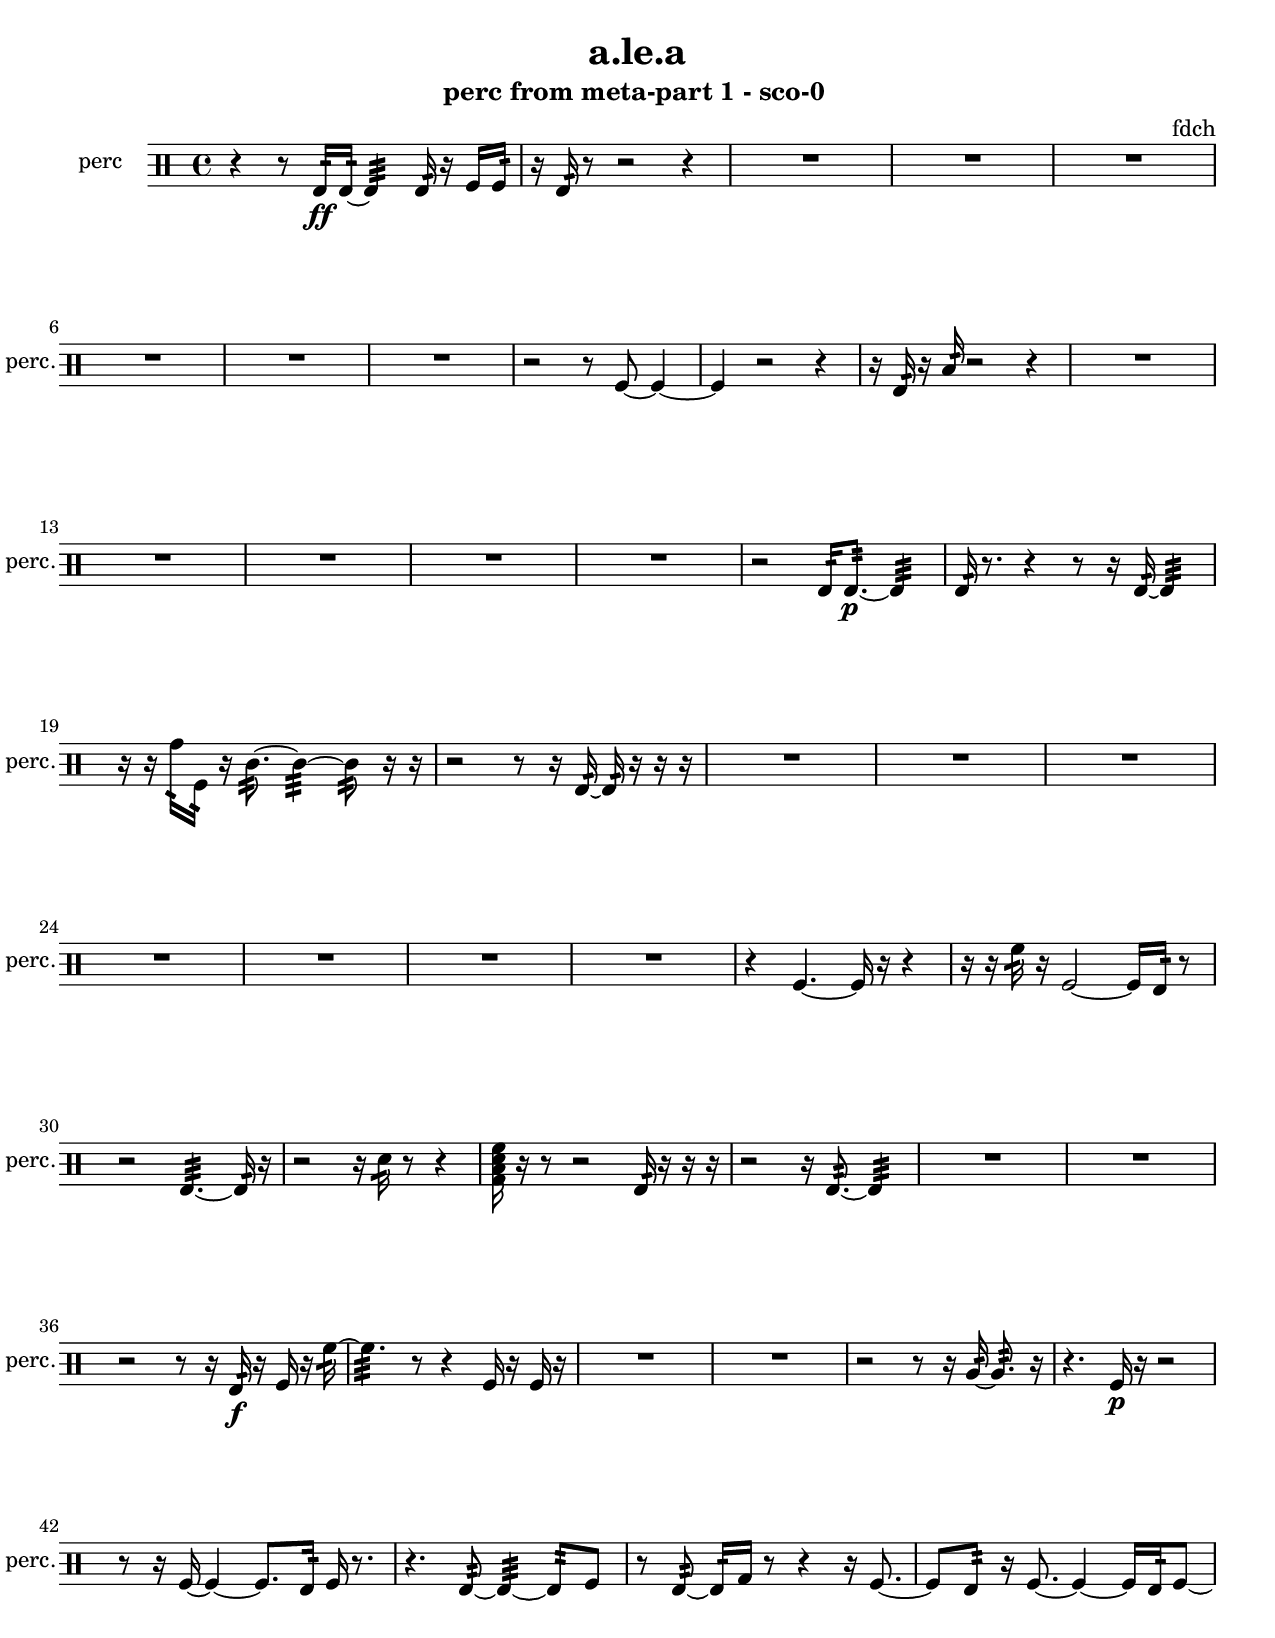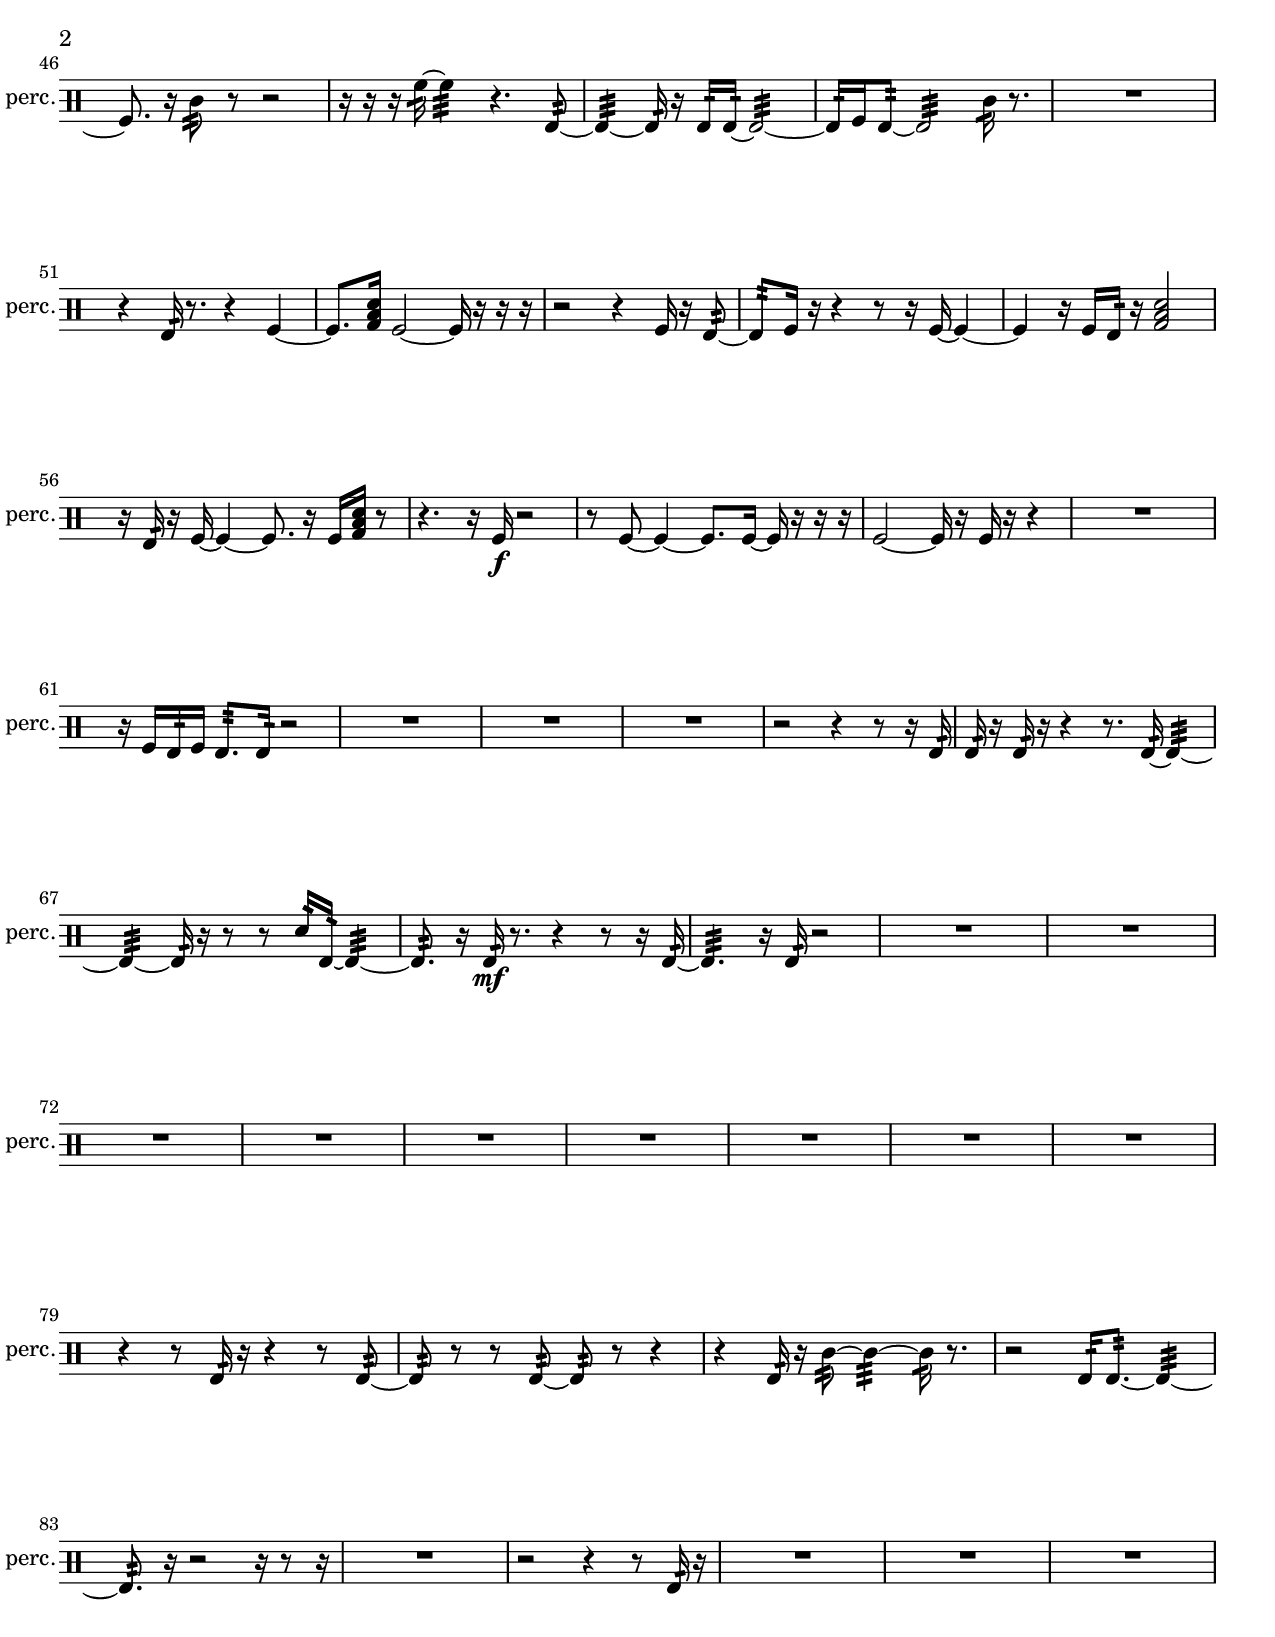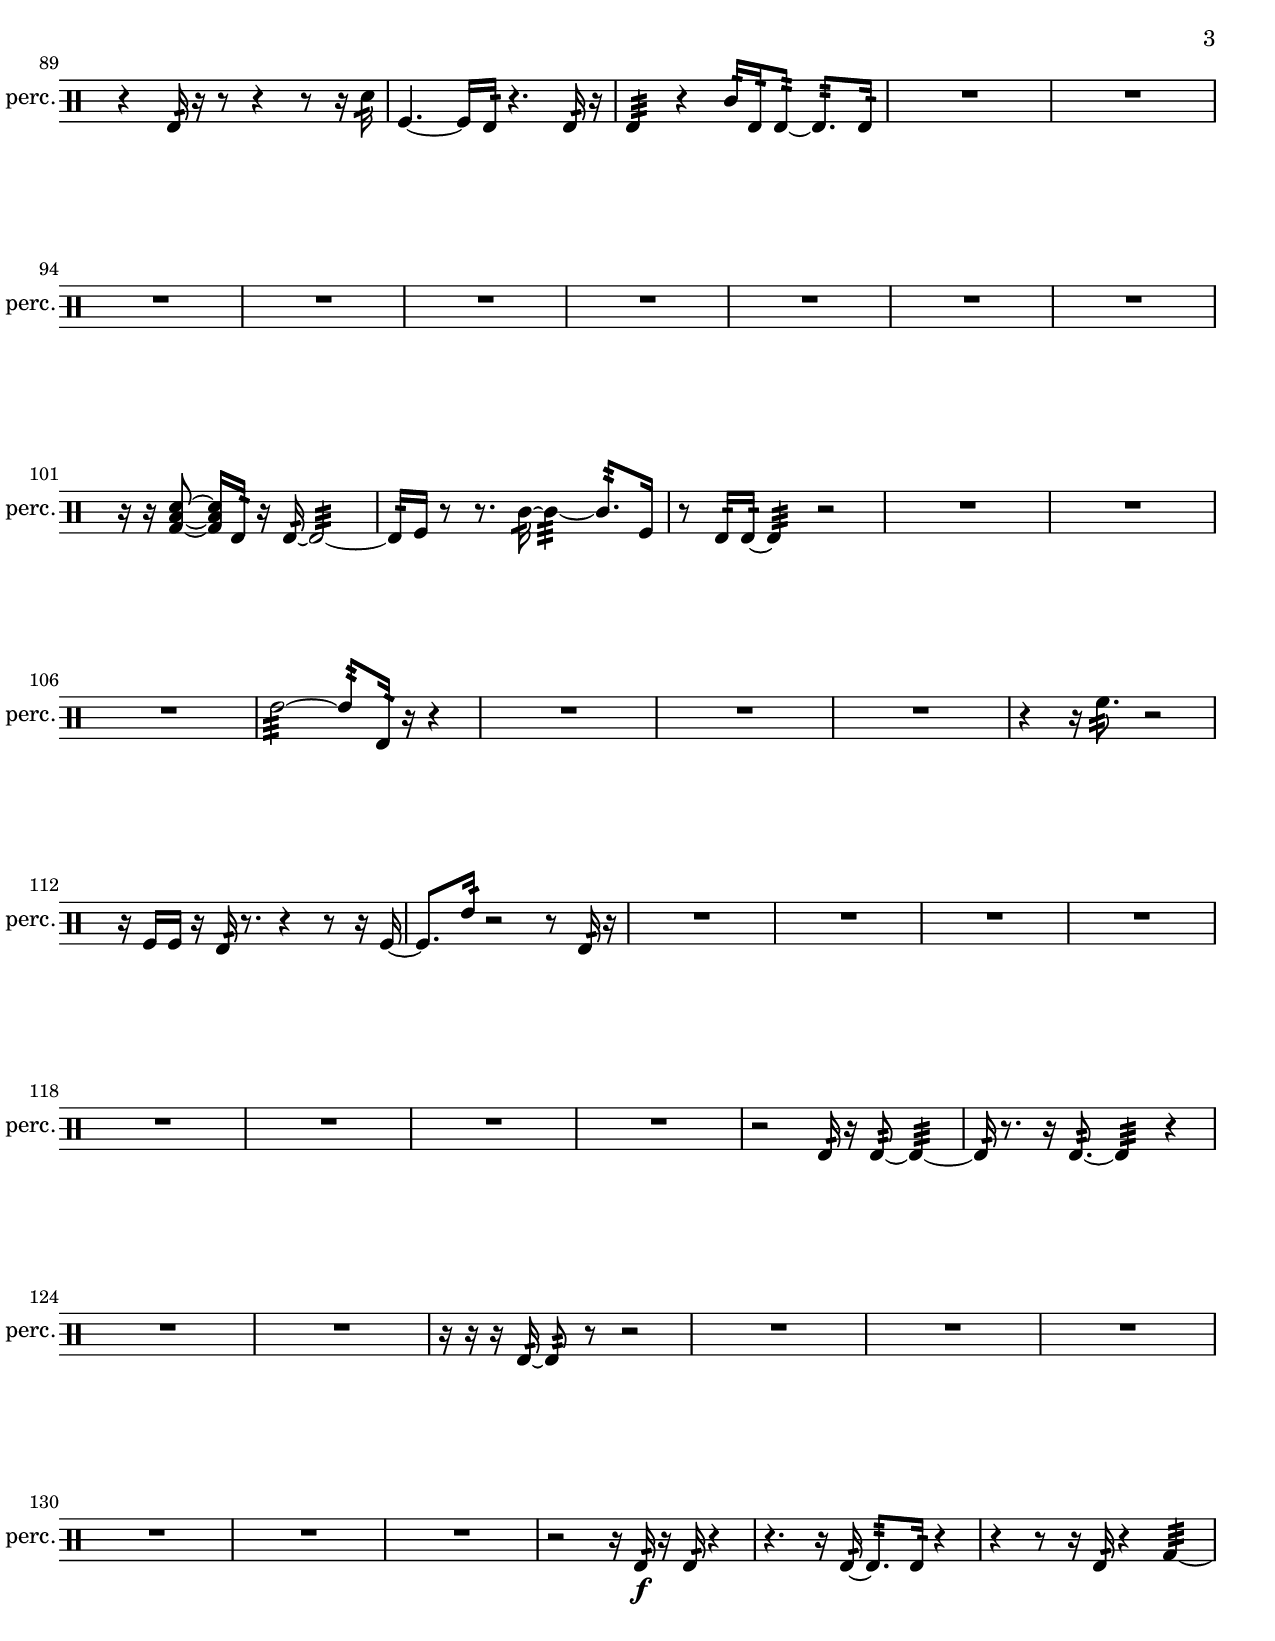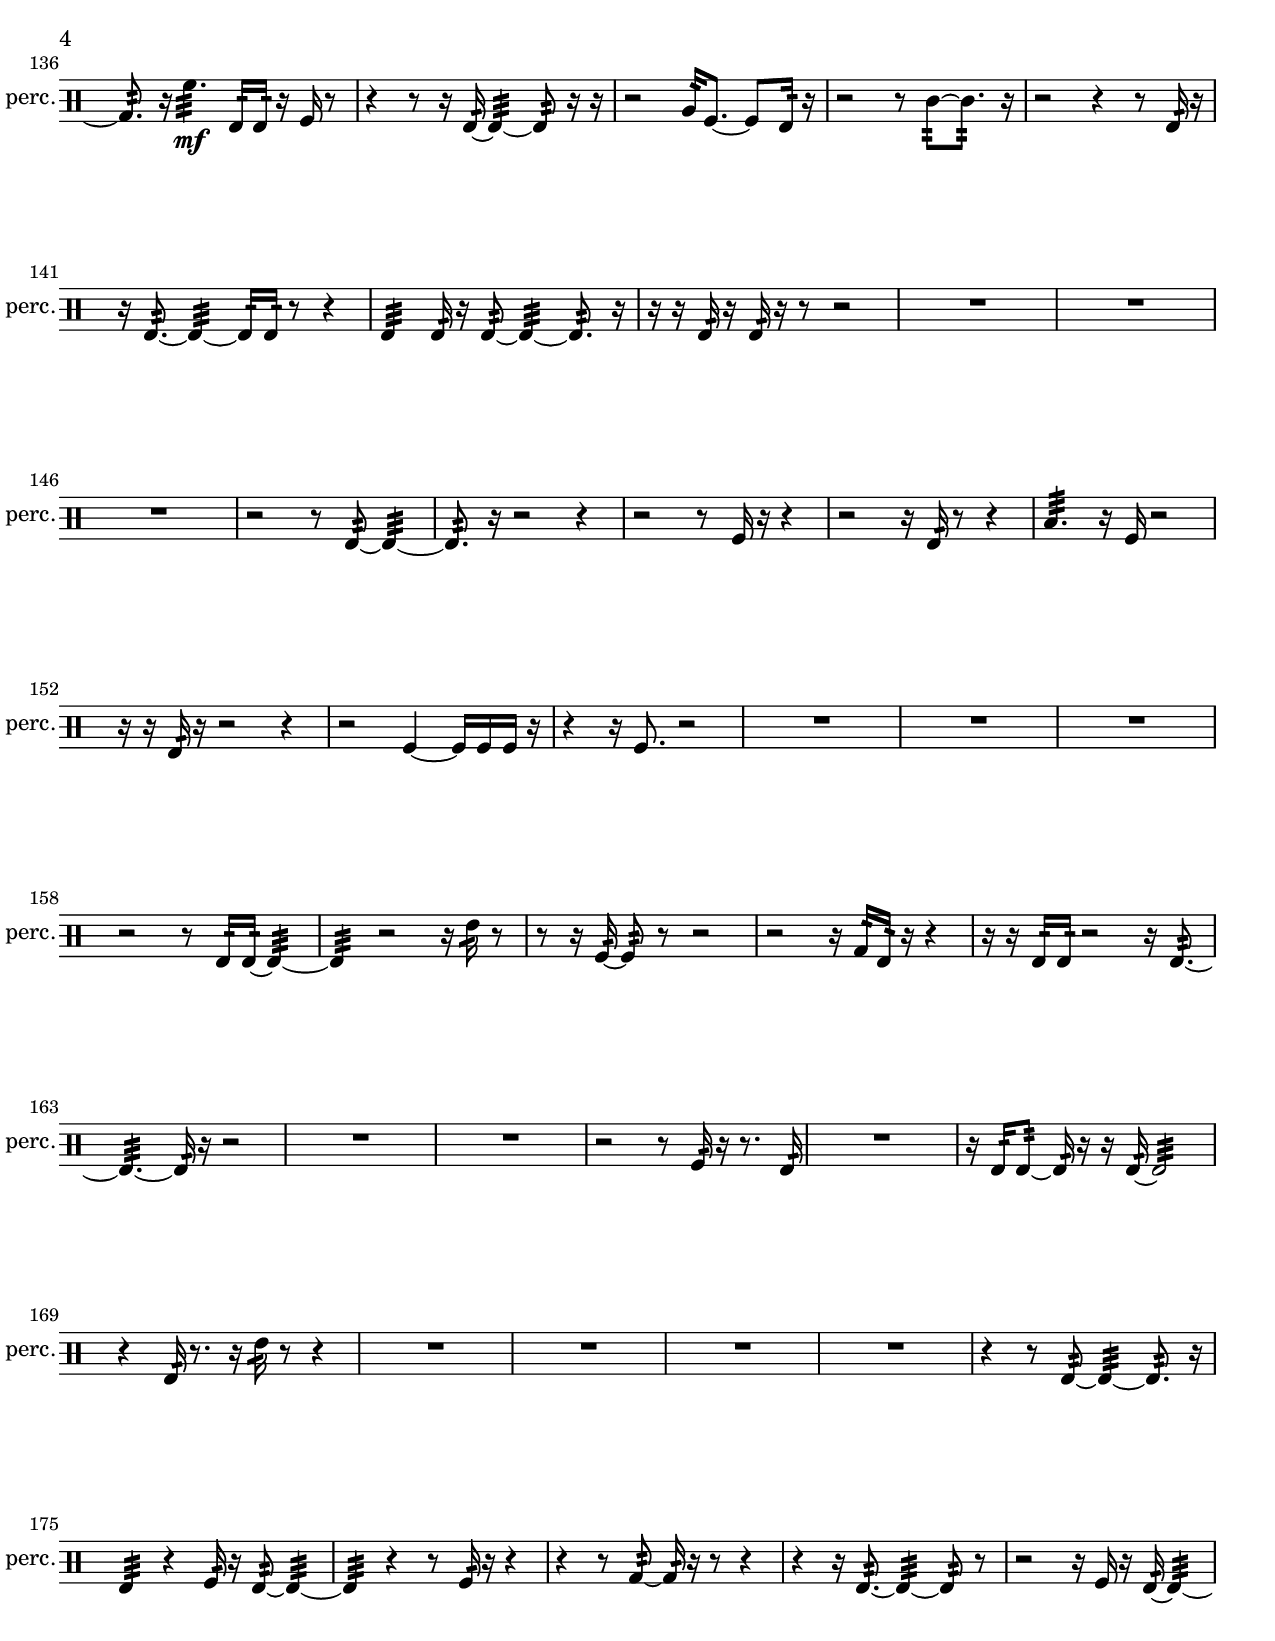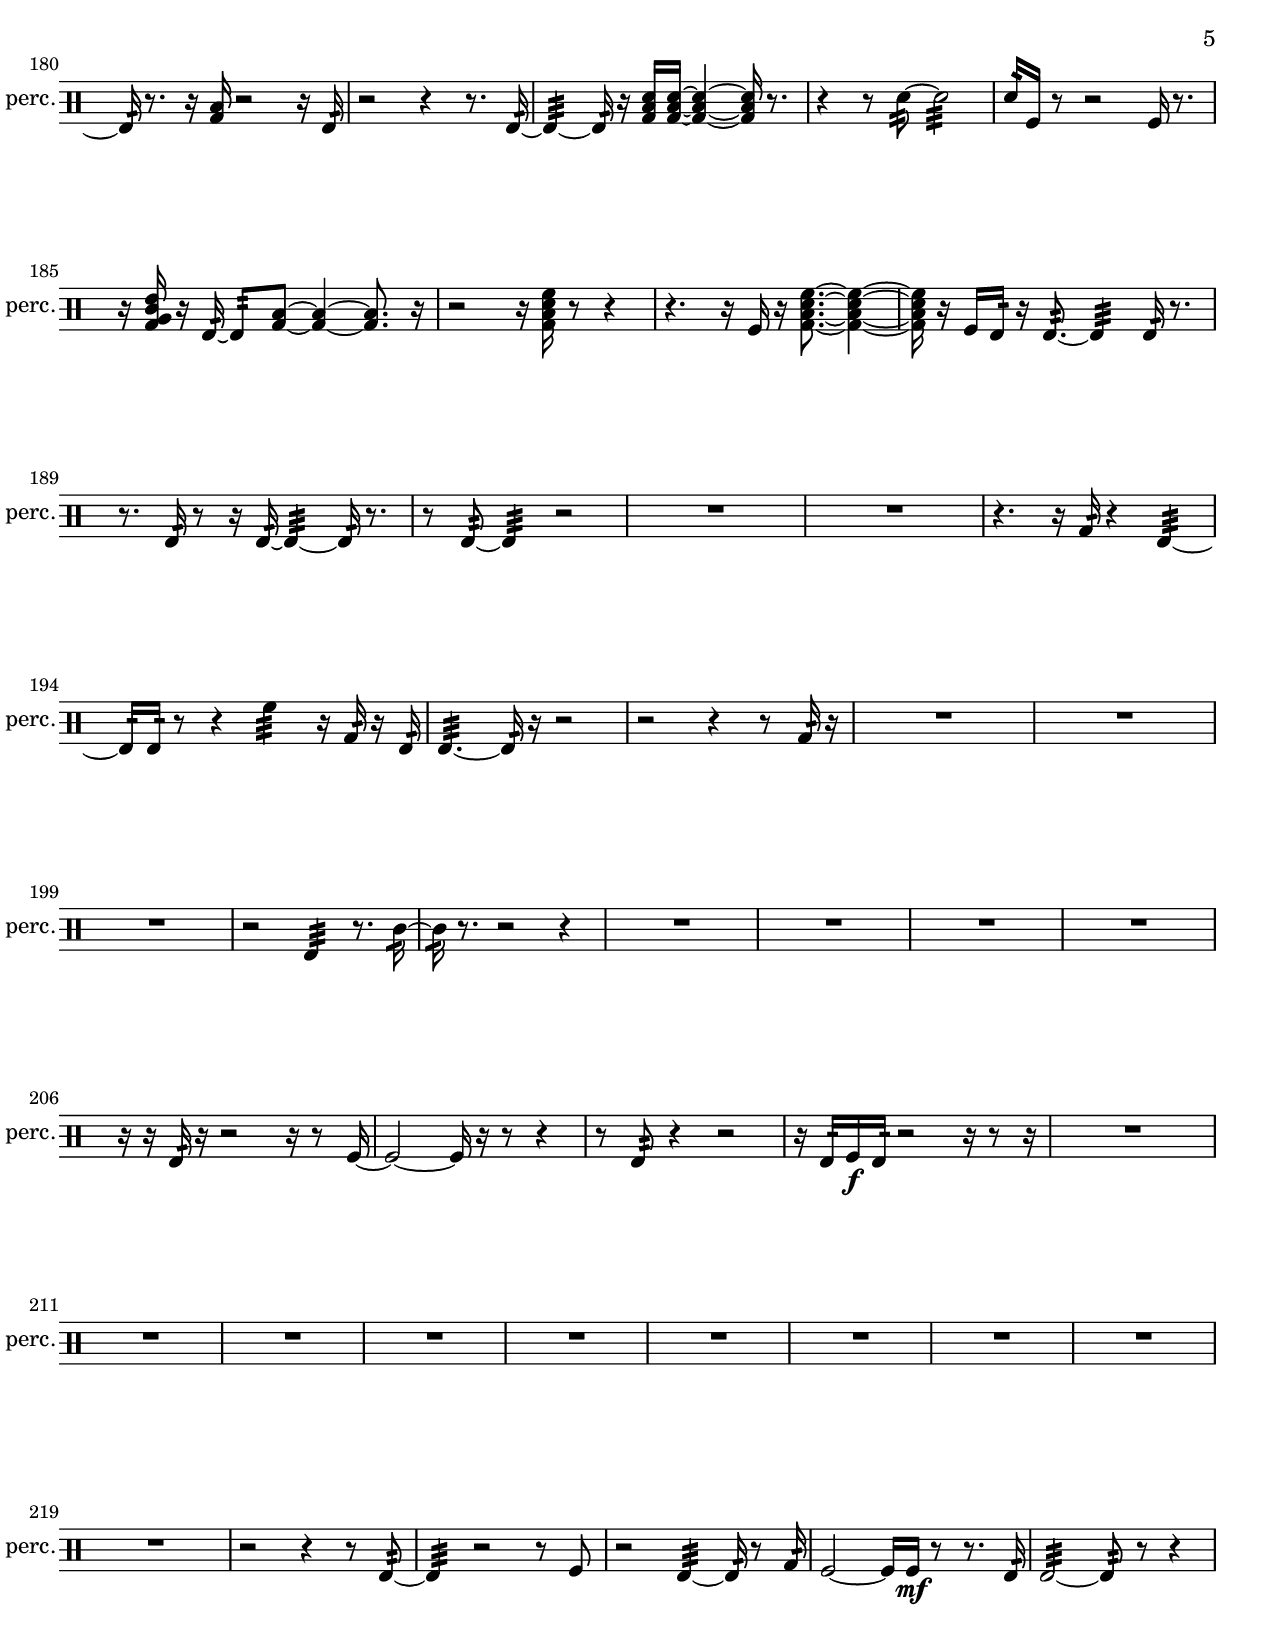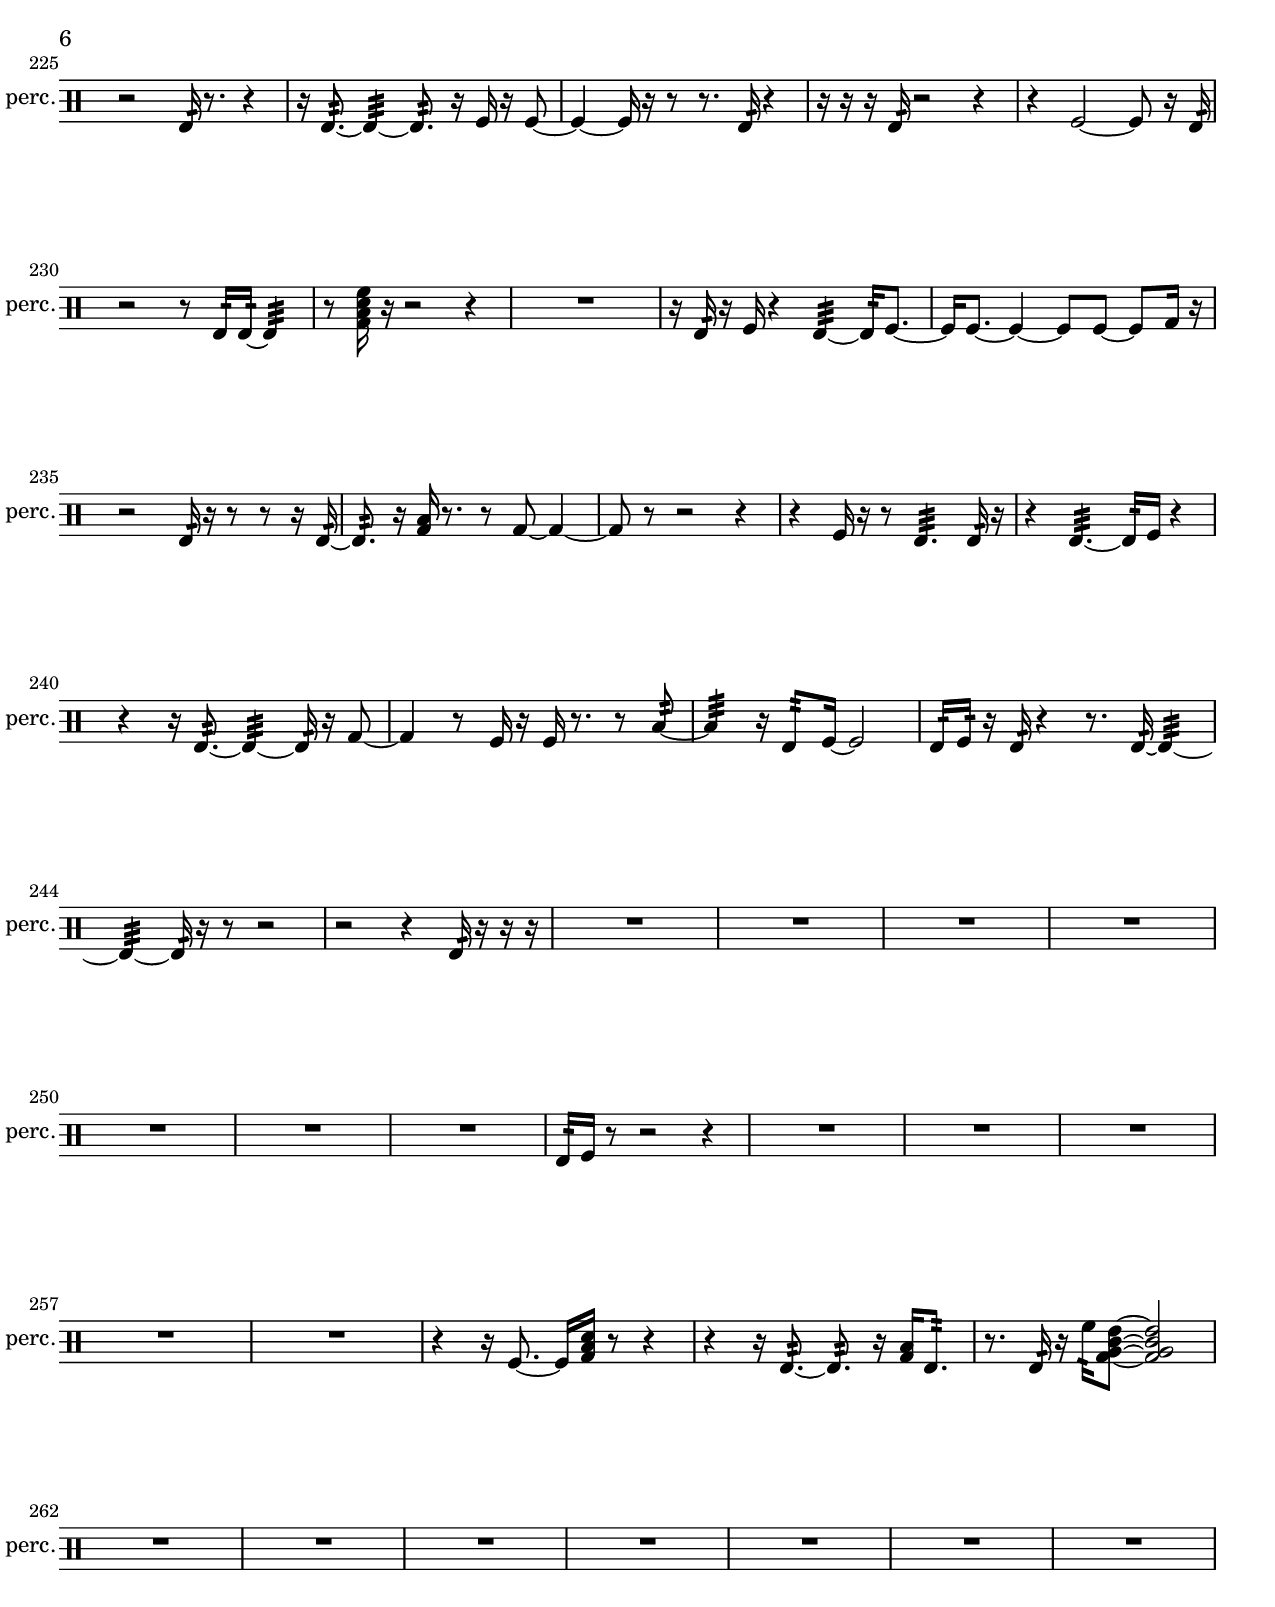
\version "2.19.56" 

perc_one_part = \relative c {

  \time 4/4

  \clef percussion 
  % ________________________________________bar 1 :
  r4 
  r8  e16:32\ff  e16:32~ 
  e4:32 
  e16:32  r16  f16  f16:32  |
  % ________________________________________bar 2 :
  r16  e16:32  r8 
  r2 
  r4  |
  % ________________________________________bar 3 :
  R1  |
  % ________________________________________bar 4 :
  R1  |
  % ________________________________________bar 5 :
  R1  |
  % ________________________________________bar 6 :
  R1  |
  % ________________________________________bar 7 :
  R1  |
  % ________________________________________bar 8 :
  R1  |
  % ________________________________________bar 9 :
  r2 
  r8  f8~ 
  f4~  |
  % ________________________________________bar 10 :
  f4 
  r2 
  r4  |
  % ________________________________________bar 11 :
  r16  e16:32  r16  b'16:32 
  r2 
  r4  |
  % ________________________________________bar 12 :
  R1  |
  % ________________________________________bar 13 :
  R1  |
  % ________________________________________bar 14 :
  R1  |
  % ________________________________________bar 15 :
  R1  |
  % ________________________________________bar 16 :
  R1  |
  % ________________________________________bar 17 :
  r2 
  e,16:32  e8.:32~\p 
  e4:32  |
  % ________________________________________bar 18 :
  e16:32  r8. 
  r4 
  r8  r16  e16:32~ 
  e4:32  |
  % ________________________________________bar 19 :
  r16  r16  g'16:32  f,16:32 
  r16  c'8.:32~ 
  c4:32~ 
  c8:32  r16  r16  |
  % ________________________________________bar 20 :
  r2 
  r8  r16  e,16:32~ 
  e16:32  r16  r16  r16  |
  % ________________________________________bar 21 :
  R1  |
  % ________________________________________bar 22 :
  R1  |
  % ________________________________________bar 23 :
  R1  |
  % ________________________________________bar 24 :
  R1  |
  % ________________________________________bar 25 :
  R1  |
  % ________________________________________bar 26 :
  R1  |
  % ________________________________________bar 27 :
  R1  |
  % ________________________________________bar 28 :
  r4 
  f4.~ 
  f16  r16 
  r4  |
  % ________________________________________bar 29 :
  r16  r16  f'16:32  r16 
  f,2~ 
  f16  e16:32  r8  |
  % ________________________________________bar 30 :
  r2 
  e4.:32~ 
  e16:32  r16  |
  % ________________________________________bar 31 :
  r2 
  r16  d'16:32  r8 
  r4  |
  % ________________________________________bar 32 :
  <g, b d f >16  r16  r8 
  r2 
  e16:32  r16  r16  r16  |
  % ________________________________________bar 33 :
  r2 
  r16  e8.:32~ 
  e4:32  |
  % ________________________________________bar 34 :
  R1  |
  % ________________________________________bar 35 :
  R1  |
  % ________________________________________bar 36 :
  r2 
  r8  r16  e16:32\f 
  r16  f16  r16  f'16:32~  |
  % ________________________________________bar 37 :
  f4.:32 
  r8 
  r4 
  f,16  r16  f16  r16  |
  % ________________________________________bar 38 :
  R1  |
  % ________________________________________bar 39 :
  R1  |
  % ________________________________________bar 40 :
  r2 
  r8  r16  a16:32~ 
  a8.:32  r16  |
  % ________________________________________bar 41 :
  r4. 
  f16\p  r16 
  r2  |
  % ________________________________________bar 42 :
  r8  r16  f16~ 
  f4~ 
  f8.  e16:32 
  f16  r8.  |
  % ________________________________________bar 43 :
  r4. 
  e8:32~ 
  e4:32~ 
  e8:32  f8  |
  % ________________________________________bar 44 :
  r8  e8:32~ 
  e16:32  g16  r8 
  r4 
  r16  f8.~  |
  % ________________________________________bar 45 :
  f8  e8:32 
  r16  f8.~ 
  f4~ 
  f16  e16:32  f8~  |
  % ________________________________________bar 46 :
  f8.  r16 
  c'8:32  r8 
  r2  |
  % ________________________________________bar 47 :
  r16  r16  r16  f16:32~ 
  f4:32 
  r4. 
  e,8:32~  |
  % ________________________________________bar 48 :
  e4:32~ 
  e16:32  r16  e16:32  e16:32~ 
  e2:32~  |
  % ________________________________________bar 49 :
  e16:32  f16  e8:32~ 
  e2:32 
  c'16:32  r8.  |
  % ________________________________________bar 50 :
  R1  |
  % ________________________________________bar 51 :
  r4 
  e,16:32  r8. 
  r4 
  f4~  |
  % ________________________________________bar 52 :
  f8.  <g b d >16 
  f2~ 
  f16  r16  r16  r16  |
  % ________________________________________bar 53 :
  r2 
  r4 
  f16  r16  e8:32~  |
  % ________________________________________bar 54 :
  e8:32  f16  r16 
  r4 
  r8  r16  f16~ 
  f4~  |
  % ________________________________________bar 55 :
  f4 
  r16  f16  e16:32  r16 
  <g b d >2  |
  % ________________________________________bar 56 :
  r16  e16:32  r16  f16~ 
  f4~ 
  f8.  r16 
  f16  <g b d >16  r8  |
  % ________________________________________bar 57 :
  r4. 
  r16  f16\f 
  r2  |
  % ________________________________________bar 58 :
  r8  f8~ 
  f4~ 
  f8.  f16~ 
  f16  r16  r16  r16  |
  % ________________________________________bar 59 :
  f2~ 
  f16  r16  f16  r16 
  r4  |
  % ________________________________________bar 60 :
  R1  |
  % ________________________________________bar 61 :
  r16  f16  e16:32  f16 
  e8.:32  e16:32 
  r2  |
  % ________________________________________bar 62 :
  R1  |
  % ________________________________________bar 63 :
  R1  |
  % ________________________________________bar 64 :
  R1  |
  % ________________________________________bar 65 :
  r2 
  r4 
  r8  r16  e16:32  |
  % ________________________________________bar 66 :
  e16:32  r16  e16:32  r16 
  r4 
  r8.  e16:32~ 
  e4:32~  |
  % ________________________________________bar 67 :
  e4:32~ 
  e16:32  r16  r8 
  r8  d'16:32  e,16:32~ 
  e4:32~  |
  % ________________________________________bar 68 :
  e8.:32  r16 
  e16:32\mf  r8. 
  r4 
  r8  r16  e16:32~  |
  % ________________________________________bar 69 :
  e4.:32 
  r16  e16:32 
  r2  |
  % ________________________________________bar 70 :
  R1  |
  % ________________________________________bar 71 :
  R1  |
  % ________________________________________bar 72 :
  R1  |
  % ________________________________________bar 73 :
  R1  |
  % ________________________________________bar 74 :
  R1  |
  % ________________________________________bar 75 :
  R1  |
  % ________________________________________bar 76 :
  R1  |
  % ________________________________________bar 77 :
  R1  |
  % ________________________________________bar 78 :
  R1  |
  % ________________________________________bar 79 :
  r4 
  r8  e16:32  r16 
  r4 
  r8  e8:32~  |
  % ________________________________________bar 80 :
  e8:32  r8 
  r8  e8:32~ 
  e8:32  r8 
  r4  |
  % ________________________________________bar 81 :
  r4 
  e16:32  r16  c'8:32~ 
  c4:32~ 
  c16:32  r8.  |
  % ________________________________________bar 82 :
  r2 
  e,16:32  e8.:32~ 
  e4:32~  |
  % ________________________________________bar 83 :
  e8.:32  r16 
  r2 
  r16  r8  r16  |
  % ________________________________________bar 84 :
  R1  |
  % ________________________________________bar 85 :
  r2 
  r4 
  r8  e16:32  r16  |
  % ________________________________________bar 86 :
  R1  |
  % ________________________________________bar 87 :
  R1  |
  % ________________________________________bar 88 :
  R1  |
  % ________________________________________bar 89 :
  r4 
  e16:32  r16  r8 
  r4 
  r8  r16  d'16:32  |
  % ________________________________________bar 90 :
  f,4.~ 
  f16  e16:32 
  r4. 
  e16:32  r16  |
  % ________________________________________bar 91 :
  e4:32 
  r4 
  c'16:32  e,16:32  e8:32~ 
  e8.:32  e16:32  |
  % ________________________________________bar 92 :
  R1 |
  % ________________________________________bar 2 :
  R1  |
  % ________________________________________bar 3 :
  R1  |
  % ________________________________________bar 4 :
  R1  |
  % ________________________________________bar 5 :
  R1  |
  % ________________________________________bar 6 :
  R1  |
  % ________________________________________bar 7 :
  R1  |
  % ________________________________________bar 8 :
  R1  |
  % ________________________________________bar 9 :
  R1  |
  % ________________________________________bar 10 :
  r16  r16  <g b d >8~ 
  <g b d >16  e16:32  r16  e16:32~ 
  e2:32~  |
  % ________________________________________bar 11 :
  e16:32  f16  r8 
  r8.  c'16:32~ 
  c4:32~ 
  c8.:32  f,16  |
  % ________________________________________bar 12 :
  r8  e16:32  e16:32~ 
  e4:32 
  r2  |
  % ________________________________________bar 13 :
  R1  |
  % ________________________________________bar 14 :
  R1  |
  % ________________________________________bar 15 :
  R1  |
  % ________________________________________bar 16 :
  e'2:32~ 
  e8:32  e,16:32  r16 
  r4  |
  % ________________________________________bar 17 :
  R1  |
  % ________________________________________bar 18 :
  R1  |
  % ________________________________________bar 19 :
  R1  |
  % ________________________________________bar 20 :
  r4 
  r16  f'8.:32 
  r2  |
  % ________________________________________bar 21 :
  r16  f,16  f16  r16 
  e16:32  r8. 
  r4 
  r8  r16  f16~  |
  % ________________________________________bar 22 :
  f8.  e'16:32 
  r2 
  r8  e,16:32  r16  |
  % ________________________________________bar 23 :
  R1  |
  % ________________________________________bar 24 :
  R1  |
  % ________________________________________bar 25 :
  R1  |
  % ________________________________________bar 26 :
  R1  |
  % ________________________________________bar 27 :
  R1  |
  % ________________________________________bar 28 :
  R1  |
  % ________________________________________bar 29 :
  R1  |
  % ________________________________________bar 30 :
  R1  |
  % ________________________________________bar 31 :
  r2 
  e16:32  r16  e8:32~ 
  e4:32~  |
  % ________________________________________bar 32 :
  e16:32  r8. 
  r16  e8.:32~ 
  e4:32 
  r4  |
  % ________________________________________bar 33 :
  R1  |
  % ________________________________________bar 34 :
  R1  |
  % ________________________________________bar 35 :
  r16  r16  r16  e16:32~ 
  e8:32  r8 
  r2  |
  % ________________________________________bar 36 :
  R1  |
  % ________________________________________bar 37 :
  R1  |
  % ________________________________________bar 38 :
  R1  |
  % ________________________________________bar 39 :
  R1  |
  % ________________________________________bar 40 :
  R1  |
  % ________________________________________bar 41 :
  R1  |
  % ________________________________________bar 42 :
  r2 
  r16  e16:32\f  r16  e16:32 
  r4  |
  % ________________________________________bar 43 :
  r4. 
  r16  e16:32~ 
  e8.:32  e16:32 
  r4  |
  % ________________________________________bar 44 :
  r4 
  r8  r16  e16:32 
  r4 
  g4:32~  |
  % ________________________________________bar 45 :
  g8.:32  r16 
  f'4.:32\mf 
  e,16:32  e16:32 
  r16  f16  r8  |
  % ________________________________________bar 46 :
  r4 
  r8  r16  e16:32~ 
  e4:32~ 
  e8:32  r16  r16  |
  % ________________________________________bar 47 :
  r2 
  a16:32  f8.~ 
  f8  e16:32  r16  |
  % ________________________________________bar 48 :
  r2 
  r8  c'8:32~ 
  c8.:32  r16  |
  % ________________________________________bar 49 :
  r2 
  r4 
  r8  e,16:32  r16  |
  % ________________________________________bar 50 :
  r16  e8.:32~ 
  e4:32~ 
  e16:32  e16:32  r8 
  r4  |
  % ________________________________________bar 51 :
  e4:32 
  e16:32  r16  e8:32~ 
  e4:32~ 
  e8.:32  r16  |
  % ________________________________________bar 52 :
  r16  r16  e16:32  r16 
  e16:32  r16  r8 
  r2  |
  % ________________________________________bar 53 :
  R1  |
  % ________________________________________bar 54 :
  R1  |
  % ________________________________________bar 55 :
  R1  |
  % ________________________________________bar 56 :
  r2 
  r8  e8:32~ 
  e4:32~  |
  % ________________________________________bar 57 :
  e8.:32  r16 
  r2 
  r4  |
  % ________________________________________bar 58 :
  r2 
  r8  f16  r16 
  r4  |
  % ________________________________________bar 59 :
  r2 
  r16  e16:32  r8 
  r4  |
  % ________________________________________bar 60 :
  b'4.:32 
  r16  f16 
  r2  |
  % ________________________________________bar 61 :
  r16  r16  e16:32  r16 
  r2 
  r4  |
  % ________________________________________bar 62 :
  r2 
  f4~ 
  f16  f16  f16  r16  |
  % ________________________________________bar 63 :
  r4 
  r16  f8. 
  r2  |
  % ________________________________________bar 64 :
  R1  |
  % ________________________________________bar 65 :
  R1  |
  % ________________________________________bar 66 :
  R1  |
  % ________________________________________bar 67 :
  r2 
  r8  e16:32  e16:32~ 
  e4:32~  |
  % ________________________________________bar 68 :
  e4:32 
  r2 
  r16  e'16:32  r8  |
  % ________________________________________bar 69 :
  r8  r16  f,16:32~ 
  f8:32  r8 
  r2  |
  % ________________________________________bar 70 :
  r2 
  r16  g16:32  e16:32  r16 
  r4  |
  % ________________________________________bar 71 :
  r16  r16  e16:32  e16:32 
  r2 
  r16  e8.:32~  |
  % ________________________________________bar 72 :
  e4.:32~ 
  e16:32  r16 
  r2  |
  % ________________________________________bar 73 :
  R1  |
  % ________________________________________bar 74 :
  R1  |
  % ________________________________________bar 75 :
  r2 
  r8  f16:32  r16 
  r8.  e16:32  |
  % ________________________________________bar 76 :
  R1  |
  % ________________________________________bar 77 :
  r16  e16:32  e8:32~ 
  e16:32  r16  r16  e16:32~ 
  e2:32  |
  % ________________________________________bar 78 :
  r4 
  e16:32  r8. 
  r16  e'16:32  r8 
  r4  |
  % ________________________________________bar 79 :
  R1  |
  % ________________________________________bar 80 :
  R1  |
  % ________________________________________bar 81 :
  R1  |
  % ________________________________________bar 82 :
  R1  |
  % ________________________________________bar 83 :
  r4 
  r8  e,8:32~ 
  e4:32~ 
  e8.:32  r16  |
  % ________________________________________bar 84 :
  e4:32 
  r4 
  f16:32  r16  e8:32~ 
  e4:32~  |
  % ________________________________________bar 85 :
  e4:32 
  r4 
  r8  f16:32  r16 
  r4  |
  % ________________________________________bar 86 :
  r4 
  r8  g8:32~ 
  g16:32  r16  r8 
  r4  |
  % ________________________________________bar 87 :
  r4 
  r16  e8.:32~ 
  e4:32~ 
  e8:32  r8  |
  % ________________________________________bar 88 :
  r2 
  r16  f16  r16  e16:32~ 
  e4:32~  |
  % ________________________________________bar 89 :
  e16:32  r8. 
  r16  <g b >16  r2 
  r16  e16:32  |
  % ________________________________________bar 90 :
  r2 
  r4 
  r8.  e16:32~  |
  % ________________________________________bar 91 :
  e4:32~ 
  e16:32  r16  <g b d >16  <g b d >16~ 
  <g b d >4~ 
  <g b d >16  r8.  |
  % ________________________________________bar 92 :
  r4 
  r8  d'8:32~ 
  d2:32  |
  % ________________________________________bar 2 :
  d16:32  f,16  r8 
  r2 
  f16  r8.  |
  % ________________________________________bar 3 :
  r16  <g a c e >16  r16  e16:32~ 
  e8:32  <g b >8~ 
  <g b >4~ 
  <g b >8.  r16  |
  % ________________________________________bar 4 :
  r2 
  r16  <g b d f >16  r8 
  r4  |
  % ________________________________________bar 5 :
  r4. 
  r16  f16 
  r16  <g b d f >8.~ 
  <g b d f >4~  |
  % ________________________________________bar 6 :
  <g b d f >16  r16  f16  e16:32 
  r16  e8.:32~ 
  e4:32 
  e16:32  r8.  |
  % ________________________________________bar 7 :
  r8.  e16:32 
  r8  r16  e16:32~ 
  e4:32~ 
  e16:32  r8.  |
  % ________________________________________bar 8 :
  r8  e8:32~ 
  e4:32 
  r2  |
  % ________________________________________bar 9 :
  R1  |
  % ________________________________________bar 10 :
  R1  |
  % ________________________________________bar 11 :
  r4. 
  r16  g16:32 
  r4 
  e4:32~  |
  % ________________________________________bar 12 :
  e16:32  e16:32  r8 
  r4 
  f'4:32 
  r16  g,16:32  r16  e16:32  |
  % ________________________________________bar 13 :
  e4.:32~ 
  e16:32  r16 
  r2  |
  % ________________________________________bar 14 :
  r2 
  r4 
  r8  g16:32  r16  |
  % ________________________________________bar 15 :
  R1  |
  % ________________________________________bar 16 :
  R1  |
  % ________________________________________bar 17 :
  R1  |
  % ________________________________________bar 18 :
  r2 
  e4:32 
  r8.  c'16:32~  |
  % ________________________________________bar 19 :
  c16:32  r8. 
  r2 
  r4  |
  % ________________________________________bar 20 :
  R1  |
  % ________________________________________bar 21 :
  R1  |
  % ________________________________________bar 22 :
  R1  |
  % ________________________________________bar 23 :
  R1  |
  % ________________________________________bar 24 :
  r16  r16  e,16:32  r16 
  r2 
  r16  r8  f16~  |
  % ________________________________________bar 25 :
  f2~ 
  f16  r16  r8 
  r4  |
  % ________________________________________bar 26 :
  r8  e8:32 
  r4 
  r2  |
  % ________________________________________bar 27 :
  r16  e16:32  f16\f  e16:32 
  r2 
  r16  r8  r16  |
  % ________________________________________bar 28 :
  R1  |
  % ________________________________________bar 29 :
  R1  |
  % ________________________________________bar 30 :
  R1  |
  % ________________________________________bar 31 :
  R1  |
  % ________________________________________bar 32 :
  R1  |
  % ________________________________________bar 33 :
  R1  |
  % ________________________________________bar 34 :
  R1  |
  % ________________________________________bar 35 :
  R1  |
  % ________________________________________bar 36 :
  R1  |
  % ________________________________________bar 37 :
  R1  |
  % ________________________________________bar 38 :
  r2 
  r4 
  r8  e8:32~  |
  % ________________________________________bar 39 :
  e4:32 
  r2 
  r8  f8  |
  % ________________________________________bar 40 :
  r2 
  e4:32~ 
  e16:32  r8  g16:32  |
  % ________________________________________bar 41 :
  f2~ 
  f16  f16\mf  r8 
  r8.  e16:32  |
  % ________________________________________bar 42 :
  e2:32~ 
  e8:32  r8 
  r4  |
  % ________________________________________bar 43 :
  r2 
  e16:32  r8. 
  r4  |
  % ________________________________________bar 44 :
  r16  e8.:32~ 
  e4:32~ 
  e8.:32  r16 
  f16  r16  f8~  |
  % ________________________________________bar 45 :
  f4~ 
  f16  r16  r8 
  r8.  e16:32 
  r4  |
  % ________________________________________bar 46 :
  r16  r16  r16  e16:32 
  r2 
  r4  |
  % ________________________________________bar 47 :
  r4 
  f2~ 
  f8  r16  e16:32  |
  % ________________________________________bar 48 :
  r2 
  r8  e16:32  e16:32~ 
  e4:32  |
  % ________________________________________bar 49 :
  r8  <g b d f >16  r16 
  r2 
  r4  |
  % ________________________________________bar 50 :
  R1  |
  % ________________________________________bar 51 :
  r16  e16:32  r16  f16 
  r4 
  e4:32~ 
  e16:32  f8.~  |
  % ________________________________________bar 52 :
  f16  f8.~ 
  f4~ 
  f8  f8~ 
  f8  g16  r16  |
  % ________________________________________bar 53 :
  r2 
  e16:32  r16  r8 
  r8  r16  e16:32~  |
  % ________________________________________bar 54 :
  e8.:32  r16 
  <g b >16  r8. 
  r8  g8~ 
  g4~  |
  % ________________________________________bar 55 :
  g8  r8 
  r2 
  r4  |
  % ________________________________________bar 56 :
  r4 
  f16  r16  r8 
  e4.:32 
  e16:32  r16  |
  % ________________________________________bar 57 :
  r4 
  e4.:32~ 
  e16:32  f16 
  r4  |
  % ________________________________________bar 58 :
  r4 
  r16  e8.:32~ 
  e4:32~ 
  e16:32  r16  g8~  |
  % ________________________________________bar 59 :
  g4 
  r8  f16  r16 
  f16  r8. 
  r8  b8:32~  |
  % ________________________________________bar 60 :
  b4:32 
  r16  e,8:32  f16~ 
  f2  |
  % ________________________________________bar 61 :
  e16:32  f16:32  r16  e16:32 
  r4 
  r8.  e16:32~ 
  e4:32~  |
  % ________________________________________bar 62 :
  e4:32~ 
  e16:32  r16  r8 
  r2  |
  % ________________________________________bar 63 :
  r2 
  r4 
  e16:32  r16  r16  r16  |
  % ________________________________________bar 64 :
  R1  |
  % ________________________________________bar 65 :
  R1  |
  % ________________________________________bar 66 :
  R1  |
  % ________________________________________bar 67 :
  R1  |
  % ________________________________________bar 68 :
  R1  |
  % ________________________________________bar 69 :
  R1  |
  % ________________________________________bar 70 :
  R1  |
  % ________________________________________bar 71 :
  e16:32  f16  r8 
  r2 
  r4  |
  % ________________________________________bar 72 :
  R1  |
  % ________________________________________bar 73 :
  R1  |
  % ________________________________________bar 74 :
  R1  |
  % ________________________________________bar 75 :
  R1  |
  % ________________________________________bar 76 :
  R1  |
  % ________________________________________bar 77 :
  r4 
  r16  f8.~ 
  f16  <g b d >16  r8 
  r4  |
  % ________________________________________bar 78 :
  r4 
  r16  e8.:32~ 
  e8.:32  r16 
  <g b >16  e8.:32  |
  % ________________________________________bar 79 :
  r8.  e16:32 
  r16  f'16:32  <g, a c e >8~ 
  <g a c e >2  |
  % ________________________________________bar 80 :
  R1  |
  % ________________________________________bar 81 :
  R1  |
  % ________________________________________bar 82 :
  R1  |
  % ________________________________________bar 83 :
  R1  |
  % ________________________________________bar 84 :
  R1  |
  % ________________________________________bar 85 :
  R1  |
  % ________________________________________bar 86 :
   R1 |
}



\header {
  title = "a.le.a"
  subtitle = "perc from meta-part 1 - sco-0 "
  composer = "fdch"
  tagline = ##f
}
\paper {
  max-systems-per-page = #8
}
\score {
  <<
    \set Score.skipBars =##t
    \new Staff \with { 
      instrumentName = "perc" 
      shortInstrumentName = "perc."} 
    {
      <<
        \new Voice {
          \perc_one_part
        }
      >>
    }
  >>
  \layout {
    \mergeDifferentlyHeadedOn
    \mergeDifferentlyDottedOn
    #(set-default-paper-size "letter")
  }
}
